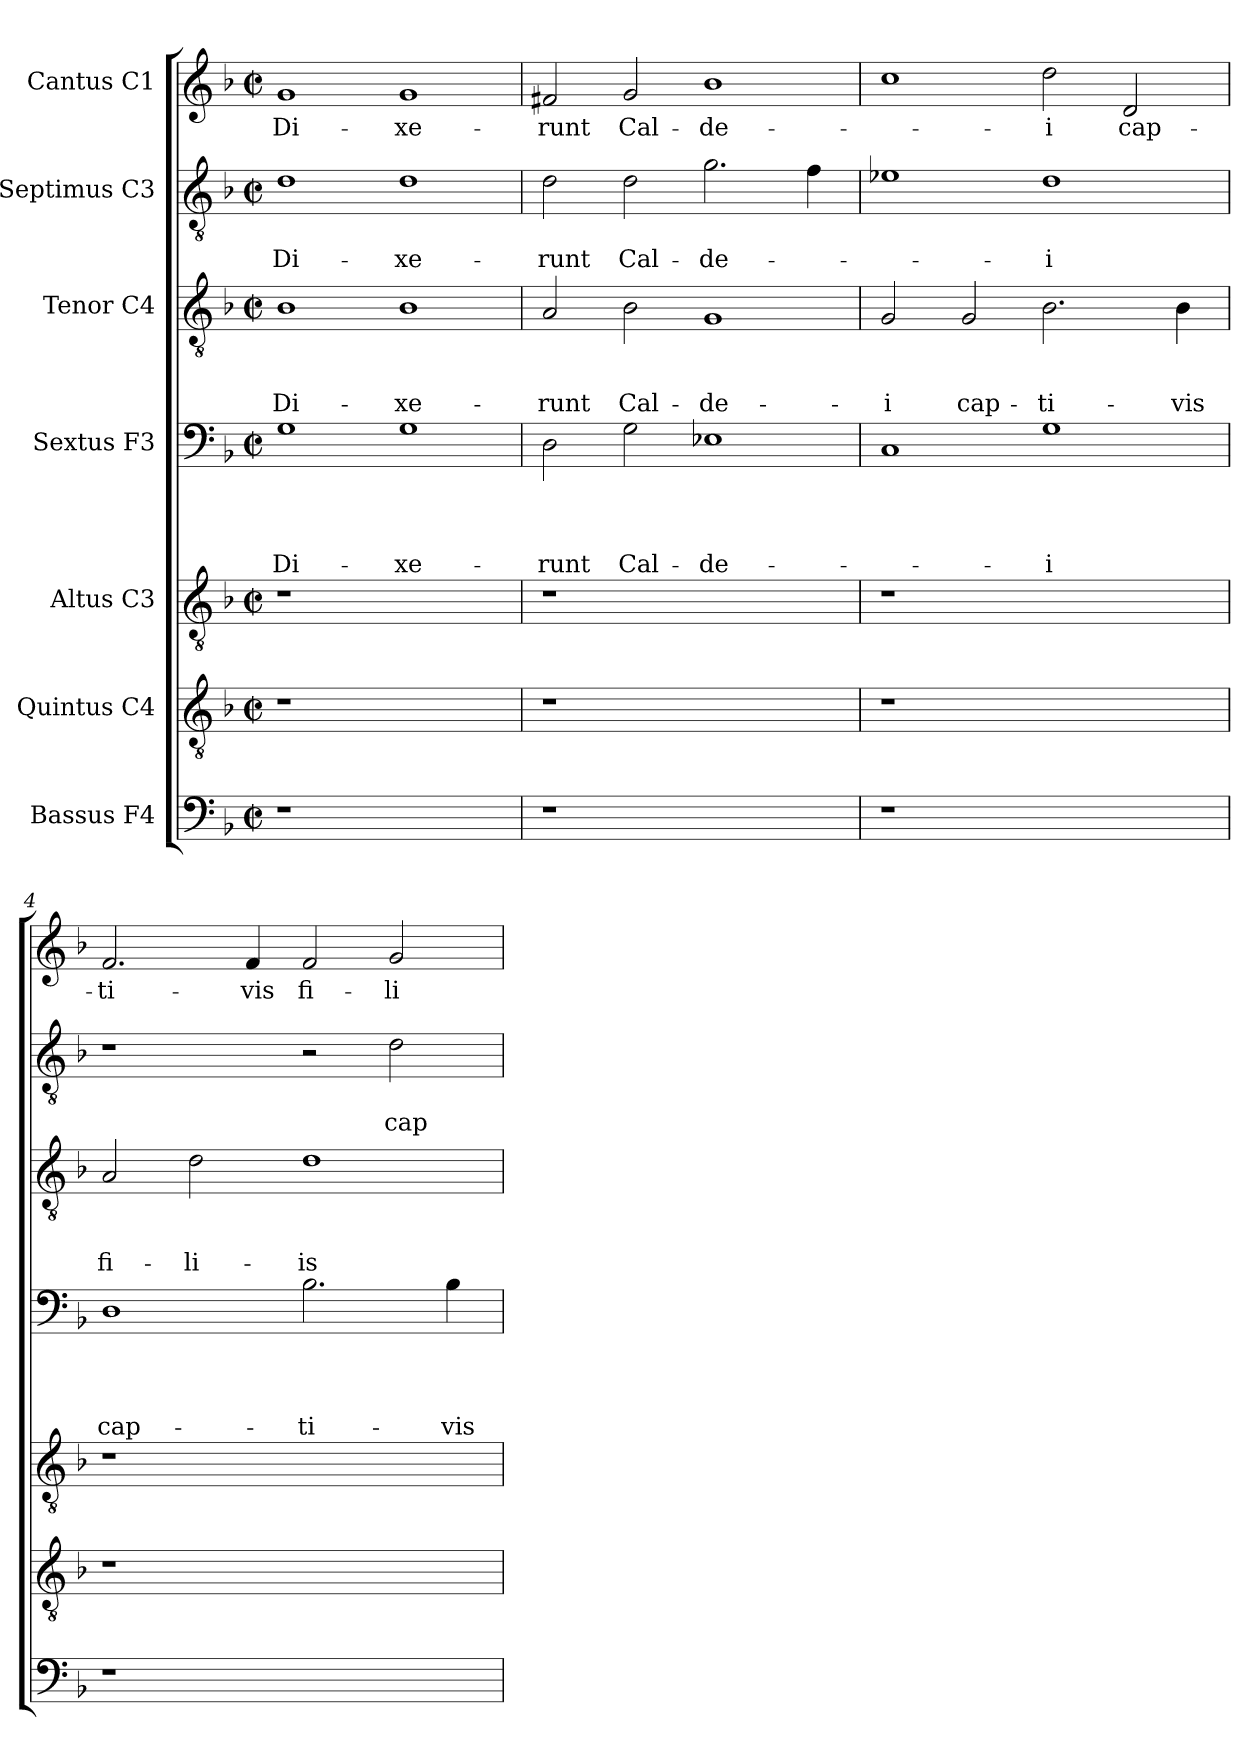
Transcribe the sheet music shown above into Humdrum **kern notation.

**kern	**kern	**kern	**kern	**text	**text	**text	**text	**kern	**text	**text	**text	**kern	**text	**text	**kern	**text
*part7	*part6	*part5	*part4	*part4	*part4	*part4	*part4	*part3	*part3	*part3	*part3	*part2	*part2	*part2	*part1	*part1
*staff7	*staff6	*staff5	*staff4	*staff4	*staff4	*staff4	*staff4	*staff3	*staff3	*staff3	*staff3	*staff2	*staff2	*staff2	*staff1	*staff1
*I"Bassus F4	*I"Quintus C4	*I"Altus C3	*I"Sextus F3	*	*	*	*	*I"Tenor C4	*	*	*	*I"Septimus C3	*	*	*I"Cantus C1	*
*clefF4	*clefGv2	*clefGv2	*clefF4	*	*	*	*	*clefGv2	*	*	*	*clefGv2	*	*	*clefG2	*
*k[b-]	*k[b-]	*k[b-]	*k[b-]	*	*	*	*	*k[b-]	*	*	*	*k[b-]	*	*	*k[b-]	*
*F:	*F:	*F:	*F:	*	*	*	*	*F:	*	*	*	*F:	*	*	*F:	*
*M2/2	*M2/2	*M2/2	*M2/2	*	*	*	*	*M2/2	*	*	*	*M2/2	*	*	*M2/2	*
*met(c|)	*met(c|)	*met(c|)	*met(c|)	*	*	*	*	*met(c|)	*	*	*	*met(c|)	*	*	*met(c|)	*
=1	=1	=1	=1	=1	=1	=1	=1	=1	=1	=1	=1	=1	=1	=1	=1	=1
!	!	!	!	!	!	!	!LO:LY:b	!	!	!	!LO:LY:b	!	!	!LO:LY:b	!	!LO:LY:b
1r	1r	1r	1G	.	.	.	Di-	1B-	.	.	Di-	1d	.	Di-	1g	Di-
!	!	!	!	!	!	!	!LO:LY:b	!	!	!	!LO:LY:b	!	!	!LO:LY:b	!	!LO:LY:b
1ryy	1ryy	1ryy	1G	.	.	.	-xe-	1B-	.	.	-xe-	1d	.	-xe-	1g	-xe-
=2	=2	=2	=2	=2	=2	=2	=2	=2	=2	=2	=2	=2	=2	=2	=2	=2
!	!	!	!	!	!	!	!LO:LY:b	!	!	!	!LO:LY:b	!	!	!LO:LY:b	!	!LO:LY:b
1r	1r	1r	2D\	.	.	.	-runt	2A/	.	.	-runt	2d\	.	-runt	2f#X/	-runt
!	!	!	!	!	!	!	!LO:LY:b	!	!	!	!LO:LY:b	!	!	!LO:LY:b	!	!LO:LY:b
.	.	.	2G\	.	.	.	Cal-	2B-\	.	.	Cal-	2d\	.	Cal-	2g/	Cal-
!	!	!	!	!	!	!	!LO:LY:b	!	!	!	!LO:LY:b	!	!	!LO:LY:b	!	!LO:LY:b
1ryy	1ryy	1ryy	1E-X	.	.	.	-de-	1G	.	.	-de-	2.g\	.	-de-	1b-	-de-
.	.	.	.	.	.	.	.	.	.	.	.	4f\	.	.	.	.
=3	=3	=3	=3	=3	=3	=3	=3	=3	=3	=3	=3	=3	=3	=3	=3	=3
!	!	!	!	!	!	!	!	!	!	!	!LO:LY:b	!	!	!	!	!
1r	1r	1r	1C	.	.	.	.	2G/	.	.	-i	1e-X	.	.	1cc	.
!	!	!	!	!	!	!	!	!	!	!	!LO:LY:b	!	!	!	!	!
.	.	.	.	.	.	.	.	2G/	.	.	cap-	.	.	.	.	.
!	!	!	!	!	!	!	!LO:LY:b	!	!	!	!LO:LY:b	!	!	!LO:LY:b	!	!LO:LY:b
1ryy	1ryy	1ryy	1G	.	.	.	-i	2.B-\	.	.	-ti-	1d	.	-i	2dd\	-i
!	!	!	!	!	!	!	!	!	!	!	!	!	!	!	!	!LO:LY:b
.	.	.	.	.	.	.	.	.	.	.	.	.	.	.	2d/	cap-
!	!	!	!	!	!	!	!	!	!	!	!LO:LY:b	!	!	!	!	!
.	.	.	.	.	.	.	.	4B-\	.	.	-vis	.	.	.	.	.
=4	=4	=4	=4	=4	=4	=4	=4	=4	=4	=4	=4	=4	=4	=4	=4	=4
!	!	!	!	!	!	!	!LO:LY:b	!	!	!	!LO:LY:b	!	!	!	!	!LO:LY:b
1r	1r	1r	1D	.	.	.	cap-	2A/	.	.	fi-	1r	.	.	2.f/	-ti-
!	!	!	!	!	!	!	!	!	!	!	!LO:LY:b	!	!	!	!	!
.	.	.	.	.	.	.	.	2d\	.	.	-li-	.	.	.	.	.
!	!	!	!	!	!	!	!	!	!	!	!	!	!	!	!	!LO:LY:b
.	.	.	.	.	.	.	.	.	.	.	.	.	.	.	4f/	-vis
!	!	!	!	!	!	!	!LO:LY:b	!	!	!	!LO:LY:b	!	!	!	!	!LO:LY:b
1ryy	1ryy	1ryy	2.B-\	.	.	.	-ti-	1d	.	.	-is	2r	.	.	2f/	fi-
!	!	!	!	!	!	!	!	!	!	!	!	!	!	!LO:LY:b	!	!LO:LY:b
.	.	.	.	.	.	.	.	.	.	.	.	2d\	.	cap-	2g/	-li-
!	!	!	!	!	!	!	!LO:LY:b	!	!	!	!	!	!	!	!	!
.	.	.	4B-\	.	.	.	-vis	.	.	.	.	.	.	.	.	.
=	=	=	=	=	=	=	=	=	=	=	=	=	=	=	=	=
*-	*-	*-	*-	*-	*-	*-	*-	*-	*-	*-	*-	*-	*-	*-	*-	*-
